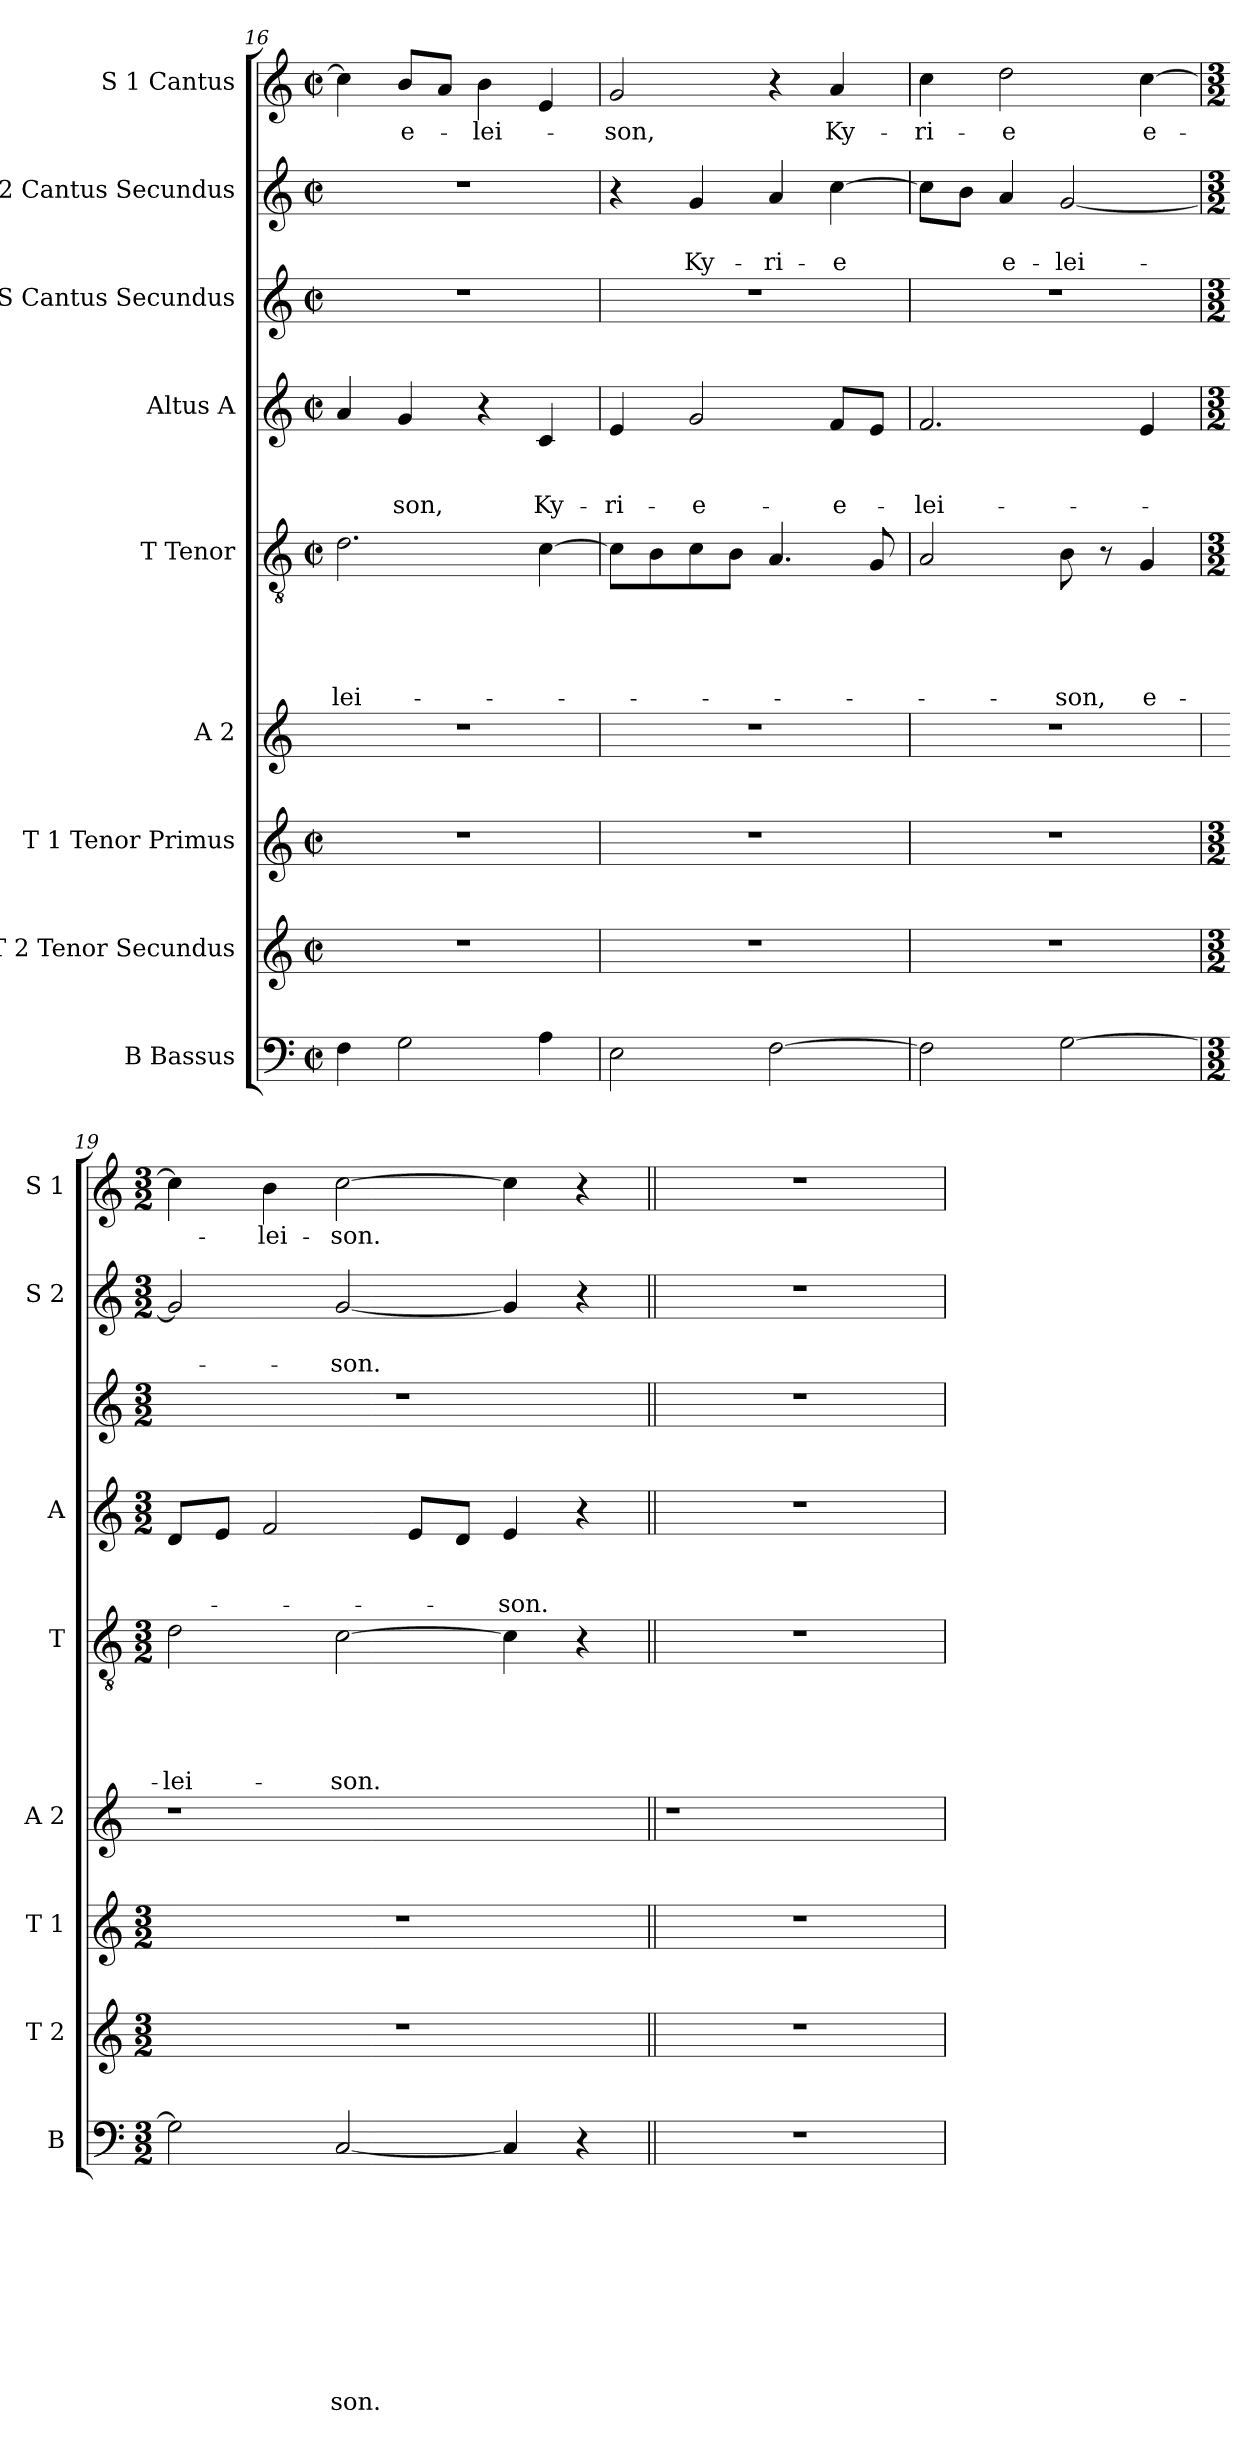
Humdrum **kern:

**kern	**text	**text	**text	**text	**text	**text	**text	**text	**text	**text	**kern	**kern	**kern	**kern	**text	**text	**text	**text	**text	**kern	**text	**text	**text	**kern	**kern	**text	**text	**kern	**text
*part9	*part9	*part9	*part9	*part9	*part9	*part9	*part9	*part9	*part9	*part9	*part8	*part7	*part6	*part5	*part5	*part5	*part5	*part5	*part5	*part4	*part4	*part4	*part4	*part3	*part2	*part2	*part2	*part1	*part1
*staff9	*staff9	*staff9	*staff9	*staff9	*staff9	*staff9	*staff9	*staff9	*staff9	*staff9	*staff8	*staff7	*staff6	*staff5	*staff5	*staff5	*staff5	*staff5	*staff5	*staff4	*staff4	*staff4	*staff4	*staff3	*staff2	*staff2	*staff2	*staff1	*staff1
*I"B Bassus	*	*	*	*	*	*	*	*	*	*	*I"T 2 Tenor Secundus	*I"T 1 Tenor Primus	*I"A 2	*I"T Tenor	*	*	*	*	*	*I"Altus A	*	*	*	*I"S Cantus Secundus	*I"S 2 Cantus Secundus	*	*	*I"S 1 Cantus	*
*I'B	*	*	*	*	*	*	*	*	*	*	*I'T 2	*I'T 1	*I'A 2	*I'T	*	*	*	*	*	*I'A	*	*	*	*	*I'S 2	*	*	*I'S 1	*
*clefF4	*	*	*	*	*	*	*	*	*	*	*clefG2	*clefG2	*clefG2	*clefGv2	*	*	*	*	*	*clefG2	*	*	*	*clefG2	*clefG2	*	*	*clefG2	*
*k[]	*	*	*	*	*	*	*	*	*	*	*k[]	*k[]	*k[]	*k[]	*	*	*	*	*	*k[]	*	*	*	*k[]	*k[]	*	*	*k[]	*
*C:	*	*	*	*	*	*	*	*	*	*	*C:	*C:	*C:	*C:	*	*	*	*	*	*C:	*	*	*	*C:	*C:	*	*	*C:	*
*M2/2	*	*	*	*	*	*	*	*	*	*	*M2/2	*M2/2	*	*M2/2	*	*	*	*	*	*M2/2	*	*	*	*M2/2	*M2/2	*	*	*M2/2	*
*met(c|)	*	*	*	*	*	*	*	*	*	*	*met(c|)	*met(c|)	*	*met(c|)	*	*	*	*	*	*met(c|)	*	*	*	*met(c|)	*met(c|)	*	*	*met(c|)	*
=16	=16	=16	=16	=16	=16	=16	=16	=16	=16	=16	=16	=16	=16	=16	=16	=16	=16	=16	=16	=16	=16	=16	=16	=16	=16	=16	=16	=16	=16
!	!	!	!	!	!	!	!	!	!	!	!	!	!	!	!	!	!	!	!LO:LY:b	!	!	!	!	!	!	!	!	!	!
4F\	.	.	.	.	.	.	.	.	.	.	1r	1r	1r	2.d\	.	.	.	.	-lei-	4a/	.	.	.	1r	1r	.	.	4cc\]	.
!	!	!	!	!	!	!	!	!	!	!	!	!	!	!	!	!	!	!	!	!	!	!	!LO:LY:b	!	!	!	!	!	!LO:LY:b
2G\	.	.	.	.	.	.	.	.	.	.	.	.	.	.	.	.	.	.	.	4g/	.	.	-son,	.	.	.	.	8b/L	e-
.	.	.	.	.	.	.	.	.	.	.	.	.	.	.	.	.	.	.	.	.	.	.	.	.	.	.	.	8a/J	.
!	!	!	!	!	!	!	!	!	!	!	!	!	!	!	!	!	!	!	!	!	!	!	!	!	!	!	!	!	!LO:LY:b
.	.	.	.	.	.	.	.	.	.	.	.	.	.	.	.	.	.	.	.	4r	.	.	.	.	.	.	.	4b\	-lei-
!	!	!	!	!	!	!	!	!	!	!	!	!	!	!	!	!	!	!	!	!	!	!	!LO:LY:b	!	!	!	!	!	!
4A\	.	.	.	.	.	.	.	.	.	.	.	.	.	[>4c\	.	.	.	.	.	4c/	.	.	Ky-	.	.	.	.	4e/	.
=17	=17	=17	=17	=17	=17	=17	=17	=17	=17	=17	=17	=17	=17	=17	=17	=17	=17	=17	=17	=17	=17	=17	=17	=17	=17	=17	=17	=17	=17
!	!	!	!	!	!	!	!	!	!	!	!	!	!	!	!	!	!	!	!	!	!	!	!LO:LY:b	!	!	!	!	!	!LO:LY:b
2E\	.	.	.	.	.	.	.	.	.	.	1r	1r	1r	8c\L]	.	.	.	.	.	4e/	.	.	-ri-	1r	4r	.	.	2g/	-son,
.	.	.	.	.	.	.	.	.	.	.	.	.	.	8B\	.	.	.	.	.	.	.	.	.	.	.	.	.	.	.
!	!	!	!	!	!	!	!	!	!	!	!	!	!	!	!	!	!	!	!	!	!	!	!LO:LY:b	!	!	!	!LO:LY:b	!	!
.	.	.	.	.	.	.	.	.	.	.	.	.	.	8c\	.	.	.	.	.	2g/	.	.	-e-	.	4g/	.	Ky-	.	.
.	.	.	.	.	.	.	.	.	.	.	.	.	.	8B\J	.	.	.	.	.	.	.	.	.	.	.	.	.	.	.
!	!	!	!	!	!	!	!	!	!	!	!	!	!	!	!	!	!	!	!	!	!	!	!	!	!	!	!LO:LY:b	!	!
[>2F\	.	.	.	.	.	.	.	.	.	.	.	.	.	4.A/	.	.	.	.	.	.	.	.	.	.	4a/	.	-ri-	4r	.
!	!	!	!	!	!	!	!	!	!	!	!	!	!	!	!	!	!	!	!	!	!	!	!LO:LY:b	!	!	!	!LO:LY:b:rj	!	!LO:LY:b
.	.	.	.	.	.	.	.	.	.	.	.	.	.	.	.	.	.	.	.	8f/L	.	.	-e-	.	[>4cc\	.	-e	4a/	Ky-
.	.	.	.	.	.	.	.	.	.	.	.	.	.	8G/	.	.	.	.	.	8e/J	.	.	.	.	.	.	.	.	.
=18	=18	=18	=18	=18	=18	=18	=18	=18	=18	=18	=18	=18	=18	=18	=18	=18	=18	=18	=18	=18	=18	=18	=18	=18	=18	=18	=18	=18	=18
!	!	!	!	!	!	!	!	!	!	!	!	!	!	!	!	!	!	!	!	!	!	!	!LO:LY:b	!	!	!	!	!	!LO:LY:b
2F\]	.	.	.	.	.	.	.	.	.	.	1r	1r	1r	2A/	.	.	.	.	.	2.f/	.	.	-lei-	1r	8cc\L]	.	.	4cc\	-ri-
.	.	.	.	.	.	.	.	.	.	.	.	.	.	.	.	.	.	.	.	.	.	.	.	.	8b\J	.	.	.	.
!	!	!	!	!	!	!	!	!	!	!	!	!	!	!	!	!	!	!	!	!	!	!	!	!	!	!	!LO:LY:b	!	!LO:LY:b
.	.	.	.	.	.	.	.	.	.	.	.	.	.	.	.	.	.	.	.	.	.	.	.	.	4a/	.	e-	2dd\	-e
!	!	!	!	!	!	!	!	!	!	!	!	!	!	!	!	!	!	!	!LO:LY:b	!	!	!	!	!	!	!	!LO:LY:b	!	!
[>2G\	.	.	.	.	.	.	.	.	.	.	.	.	.	8B\	.	.	.	.	-son,	.	.	.	.	.	[<2g/	.	-lei-	.	.
.	.	.	.	.	.	.	.	.	.	.	.	.	.	8r	.	.	.	.	.	.	.	.	.	.	.	.	.	.	.
!	!	!	!	!	!	!	!	!	!	!	!	!	!	!	!	!	!	!	!LO:LY:b	!	!	!	!	!	!	!	!	!	!LO:LY:b
.	.	.	.	.	.	.	.	.	.	.	.	.	.	4G/	.	.	.	.	e-	4e/	.	.	.	.	.	.	.	[>4cc\	e-
=19	=19	=19	=19	=19	=19	=19	=19	=19	=19	=19	=19	=19	=19	=19	=19	=19	=19	=19	=19	=19	=19	=19	=19	=19	=19	=19	=19	=19	=19
*M3/2	*	*	*	*	*	*	*	*	*	*	*M3/2	*M3/2	*	*M3/2	*	*	*	*	*	*M3/2	*	*	*	*M3/2	*M3/2	*	*	*M3/2	*
!	!	!	!	!	!	!	!	!	!	!	!	!	!	!	!	!	!	!	!LO:LY:b	!	!	!	!	!	!	!	!	!	!
2G\]	.	.	.	.	.	.	.	.	.	.	1.r	1.r	1r	2d\	.	.	.	.	-lei-	8d/L	.	.	.	1.r	2g/]	.	.	4cc\]	.
.	.	.	.	.	.	.	.	.	.	.	.	.	.	.	.	.	.	.	.	8e/J	.	.	.	.	.	.	.	.	.
!	!	!	!	!	!	!	!	!	!	!	!	!	!	!	!	!	!	!	!	!	!	!	!	!	!	!	!	!	!LO:LY:b
.	.	.	.	.	.	.	.	.	.	.	.	.	.	.	.	.	.	.	.	2f/	.	.	.	.	.	.	.	4b\	-lei-
!	!	!	!	!	!	!	!	!	!	!LO:LY:b	!	!	!	!	!	!	!	!	!LO:LY:b	!	!	!	!	!	!	!	!LO:LY:b	!	!LO:LY:b
[<2C/	.	.	.	.	.	.	.	.	.	-son.	.	.	.	[>2c\	.	.	.	.	-son.	.	.	.	.	.	[<2g/	.	-son.	[>2cc\	-son.
.	.	.	.	.	.	.	.	.	.	.	.	.	.	.	.	.	.	.	.	8e/L	.	.	.	.	.	.	.	.	.
.	.	.	.	.	.	.	.	.	.	.	.	.	.	.	.	.	.	.	.	8d/J	.	.	.	.	.	.	.	.	.
!	!	!	!	!	!	!	!	!	!	!	!	!	!	!	!	!	!	!	!	!	!	!	!LO:LY:b	!	!	!	!	!	!
4C/]	.	.	.	.	.	.	.	.	.	.	.	.	2ryy	4c\]	.	.	.	.	.	4e/	.	.	-son.	.	4g/]	.	.	4cc\]	.
4r	.	.	.	.	.	.	.	.	.	.	.	.	.	4r	.	.	.	.	.	4r	.	.	.	.	4r	.	.	4r	.
=20||	=20||	=20||	=20||	=20||	=20||	=20||	=20||	=20||	=20||	=20||	=20||	=20||	=20||	=20||	=20||	=20||	=20||	=20||	=20||	=20||	=20||	=20||	=20||	=20||	=20||	=20||	=20||	=20||	=20||
1.r	.	.	.	.	.	.	.	.	.	.	1.r	1.r	1r	1.r	.	.	.	.	.	1.r	.	.	.	1.r	1.r	.	.	1.r	.
.	.	.	.	.	.	.	.	.	.	.	.	.	2ryy	.	.	.	.	.	.	.	.	.	.	.	.	.	.	.	.
=	=	=	=	=	=	=	=	=	=	=	=	=	=	=	=	=	=	=	=	=	=	=	=	=	=	=	=	=	=
*-	*-	*-	*-	*-	*-	*-	*-	*-	*-	*-	*-	*-	*-	*-	*-	*-	*-	*-	*-	*-	*-	*-	*-	*-	*-	*-	*-	*-	*-
